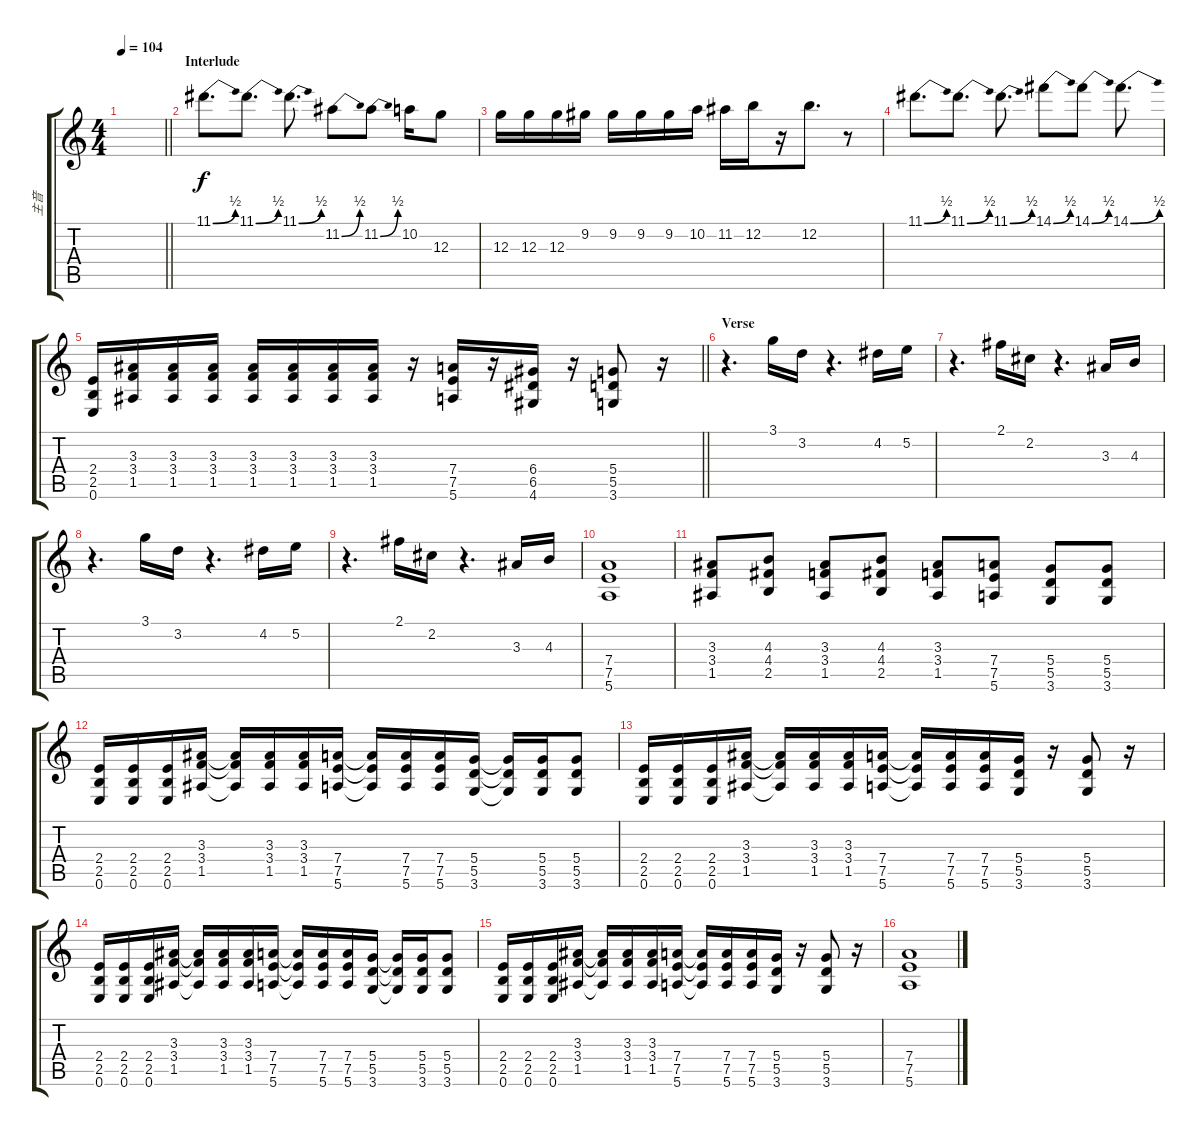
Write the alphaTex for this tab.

\track ("主音" "主音") {instrument overdrivenguitar}
\staff {score tabs}
\tuning (E4 B3 G3 D3 A2 E2) {hide}
\ts (4 4)
\tempo 104
\clef g2
\barLineRight lightlight
\ks c
|
\section ("" "Interlude")
11.1{be (bend 0 0 60 2)}.8{d} 11.1{be (bend 0 0 60 2)}.8{d} 11.1{be (bend 0 0 60 2)}.8{d} 11.2{be (bend 0 0 60 2)}.8 11.2{be (bend 0 0 60 2)}.8 10.2.16 12.3.8 |
12.3.16 12.3.16 12.3.16 9.2.16 9.2.16 9.2.16 9.2.16 10.2.16 11.2.16 12.2.16 r.16 12.2.8{d} r.8 |
11.1{be (bend 0 0 60 2)}.8{d} 11.1{be (bend 0 0 60 2)}.8{d} 11.1{be (bend 0 0 60 2)}.8{d} 14.1{be (bend 0 0 60 2)}.8 14.1{be (bend 0 0 60 2)}.8 14.1{be (bend 0 0 60 2)}.8{d} |
\barLineRight lightlight
(2.4 2.5 0.6).16 (3.3 3.4 1.5).16 (3.3 3.4 1.5).16 (3.3 3.4 1.5).16 (3.3 3.4 1.5).16 (3.3 3.4 1.5).16 (3.3 3.4 1.5).16 (3.3 3.4 1.5).16 r.16 (7.4 7.5 5.6).16 r.16 (6.4 6.5 4.6).16 r.16 (5.4 5.5 3.6).8 r.16 |
\section ("" "Verse")
r.4{d} 3.1.16 3.2.16 r.4{d} 4.2.16 5.2.16 |
r.4{d} 2.1.16 2.2.16 r.4{d} 3.3.16 4.3.16 |
r.4{d} 3.1.16 3.2.16 r.4{d} 4.2.16 5.2.16 |
r.4{d} 2.1.16 2.2.16 r.4{d} 3.3.16 4.3.16 |
(7.4 7.5 5.6).1 |
(3.3 3.4 1.5).8 (4.3 4.4 2.5).8 (3.3 3.4 1.5).8 (4.3 4.4 2.5).8 (3.3 3.4 1.5).8 (7.4 7.5 5.6).8 (5.4 5.5 3.6).8 (5.4 5.5 3.6).8 |
(2.4 2.5 0.6).16 (2.4 2.5 0.6).16 (2.4 2.5 0.6).16 (3.3 3.4 1.5).16 (3.3{t} 3.4{t} 1.5{t}).16 (3.3 3.4 1.5).16 (3.3 3.4 1.5).16 (7.4 7.5 5.6).16 (7.4{t} 7.5{t} 5.6{t}).16 (7.4 7.5 5.6).16 (7.4 7.5 5.6).16 (5.4 5.5 3.6).16 (5.4{t} 5.5{t} 3.6{t}).16 (5.4 5.5 3.6).16 (5.4 5.5 3.6).8 |
(2.4 2.5 0.6).16 (2.4 2.5 0.6).16 (2.4 2.5 0.6).16 (3.3 3.4 1.5).16 (3.3{t} 3.4{t} 1.5{t}).16 (3.3 3.4 1.5).16 (3.3 3.4 1.5).16 (7.4 7.5 5.6).16 (7.4{t} 7.5{t} 5.6{t}).16 (7.4 7.5 5.6).16 (7.4 7.5 5.6).16 (5.4 5.5 3.6).16 r.16 (5.4 5.5 3.6).8 r.16 |
(2.4 2.5 0.6).16 (2.4 2.5 0.6).16 (2.4 2.5 0.6).16 (3.3 3.4 1.5).16 (3.3{t} 3.4{t} 1.5{t}).16 (3.3 3.4 1.5).16 (3.3 3.4 1.5).16 (7.4 7.5 5.6).16 (7.4{t} 7.5{t} 5.6{t}).16 (7.4 7.5 5.6).16 (7.4 7.5 5.6).16 (5.4 5.5 3.6).16 (5.4{t} 5.5{t} 3.6{t}).16 (5.4 5.5 3.6).16 (5.4 5.5 3.6).8 |
(2.4 2.5 0.6).16 (2.4 2.5 0.6).16 (2.4 2.5 0.6).16 (3.3 3.4 1.5).16 (3.3{t} 3.4{t} 1.5{t}).16 (3.3 3.4 1.5).16 (3.3 3.4 1.5).16 (7.4 7.5 5.6).16 (7.4{t} 7.5{t} 5.6{t}).16 (7.4 7.5 5.6).16 (7.4 7.5 5.6).16 (5.4 5.5 3.6).16 r.16 (5.4 5.5 3.6).8 r.16 |
(7.4 7.5 5.6).1
